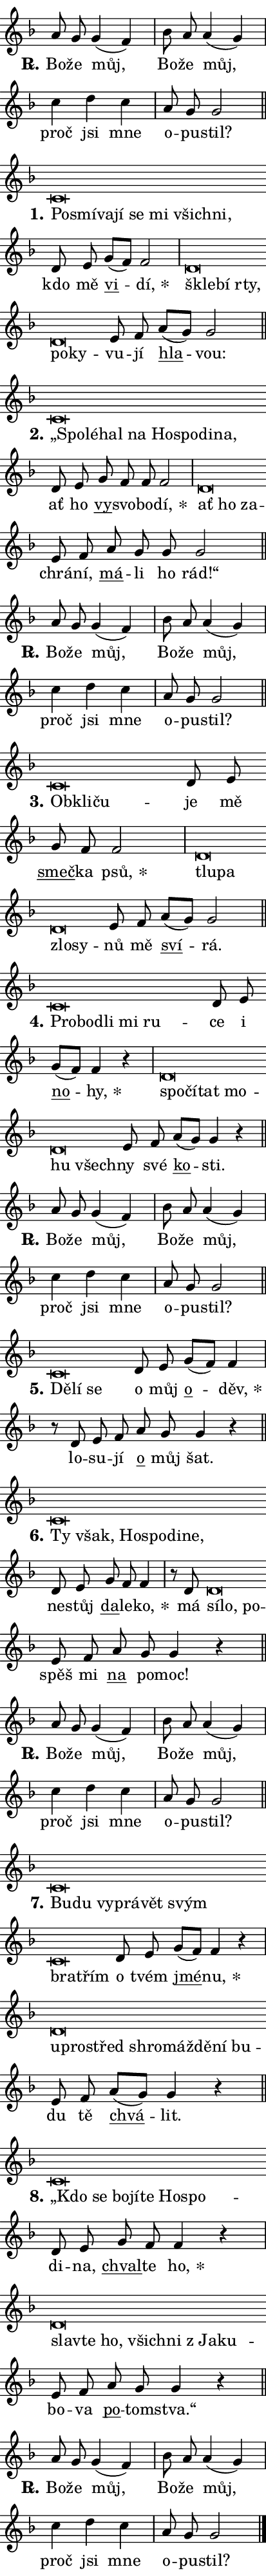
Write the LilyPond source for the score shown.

\version "2.22.1"
\header { tagline = "" }
\paper {
  indent = 0\cm
  top-margin = 0\cm
  right-margin = 0\cm
  bottom-margin = 0\cm
  left-margin = 0\cm
  paper-width = 7\cm
  page-breaking = #ly:one-page-breaking
  system-system-spacing.basic-distance = #11
  score-system-spacing.basic-distance = #11
  ragged-last = ##f
}


%% Author: Thomas Morley
%% https://lists.gnu.org/archive/html/lilypond-user/2020-05/msg00002.html
#(define (line-position grob)
"Returns position of @var[grob} in current system:
   @code{'start}, if at first time-step
   @code{'end}, if at last time-step
   @code{'middle} otherwise
"
  (let* ((col (ly:item-get-column grob))
         (ln (ly:grob-object col 'left-neighbor))
         (rn (ly:grob-object col 'right-neighbor))
         (col-to-check-left (if (ly:grob? ln) ln col))
         (col-to-check-right (if (ly:grob? rn) rn col))
         (break-dir-left
           (and
             (ly:grob-property col-to-check-left 'non-musical #f)
             (ly:item-break-dir col-to-check-left)))
         (break-dir-right
           (and
             (ly:grob-property col-to-check-right 'non-musical #f)
             (ly:item-break-dir col-to-check-right))))
        (cond ((eqv? 1 break-dir-left) 'start)
              ((eqv? -1 break-dir-right) 'end)
              (else 'middle))))

#(define (tranparent-at-line-position vctor)
  (lambda (grob)
  "Relying on @code{line-position} select the relevant enry from @var{vctor}.
Used to determine transparency,"
    (case (line-position grob)
      ((end) (not (vector-ref vctor 0)))
      ((middle) (not (vector-ref vctor 1)))
      ((start) (not (vector-ref vctor 2))))))

noteHeadBreakVisibility =
#(define-music-function (break-visibility)(vector?)
"Makes @code{NoteHead}s transparent relying on @var{break-visibility}"
#{
  \override NoteHead.transparent =
    #(tranparent-at-line-position break-visibility)
#})

#(define delete-ledgers-for-transparent-note-heads
  (lambda (grob)
    "Reads whether a @code{NoteHead} is transparent.
If so this @code{NoteHead} is removed from @code{'note-heads} from
@var{grob}, which is supposed to be @code{LedgerLineSpanner}.
As a result ledgers are not printed for this @code{NoteHead}"
    (let* ((nhds-array (ly:grob-object grob 'note-heads))
           (nhds-list
             (if (ly:grob-array? nhds-array)
                 (ly:grob-array->list nhds-array)
                 '()))
           ;; Relies on the transparent-property being done before
           ;; Staff.LedgerLineSpanner.after-line-breaking is executed.
           ;; This is fragile ...
           (to-keep
             (remove
               (lambda (nhd)
                 (ly:grob-property nhd 'transparent #f))
               nhds-list)))
      ;; TODO find a better method to iterate over grob-arrays, similiar
      ;; to filter/remove etc for lists
      ;; For now rebuilt from scratch
      (set! (ly:grob-object grob 'note-heads)  '())
      (for-each
        (lambda (nhd)
          (ly:pointer-group-interface::add-grob grob 'note-heads nhd))
        to-keep))))

hideNotes = {
  \noteHeadBreakVisibility #begin-of-line-visible
}
unHideNotes = {
  \noteHeadBreakVisibility #all-visible
}

% work-around for resetting accidentals
% https://lilypond.org/doc/v2.23/Documentation/notation/displaying-rhythms#unmetered-music
cadenzaMeasure = {
  \cadenzaOff
  \partial 1024 s1024
  \cadenzaOn
}

#(define-markup-command (accent layout props text) (markup?)
  "Underline accented syllable"
  (interpret-markup layout props
    #{\markup \override #'(offset . 4.3) \underline { #text }#}))

responsum = \markup \concat {
  "R" \hspace #-1.05 \path #0.1 #'((moveto 0 0.07) (lineto 0.9 0.8)) \hspace #0.05 "."
}

\layout {
    \context {
        \Staff
        \remove "Time_signature_engraver"
        \override LedgerLineSpanner.after-line-breaking = #delete-ledgers-for-transparent-note-heads
    }
    \context {
        \Voice {
            \override NoteHead.output-attributes = #'((class . "notehead"))
            \override Hairpin.height = #0.55
        }
    }
    \context {
        \Lyrics {
            \override StanzaNumber.output-attributes = #'((class . "stanzanumber"))
            \override LyricSpace.minimum-distance = #0.9
            \override LyricText.font-name = #"TeX Gyre Schola"
            \override LyricText.font-size = 1
            \override StanzaNumber.font-name = #"TeX Gyre Schola Bold"
            \override StanzaNumber.font-size = 1
        }
    }
}

% magnetic-lyrics.ily
%
%   written by
%     Jean Abou Samra <jean@abou-samra.fr>
%     Werner Lemberg <wl@gnu.org>
%
%   adapted by
%     Jiri Hon <jiri.hon@gmail.com>
%
% Version 2022-Apr-15

% https://www.mail-archive.com/lilypond-user@gnu.org/msg149350.html

#(define (Left_hyphen_pointer_engraver context)
   "Collect syllable-hyphen-syllable occurrences in lyrics and store
them in properties.  This engraver only looks to the left.  For
example, if the lyrics input is @code{foo -- bar}, it does the
following.

@itemize @bullet
@item
Set the @code{text} property of the @code{LyricHyphen} grob between
@q{foo} and @q{bar} to @code{foo}.

@item
Set the @code{left-hyphen} property of the @code{LyricText} grob with
text @q{foo} to the @code{LyricHyphen} grob between @q{foo} and
@q{bar}.
@end itemize

Use this auxiliary engraver in combination with the
@code{lyric-@/text::@/apply-@/magnetic-@/offset!} hook."
   (let ((hyphen #f)
         (text #f))
     (make-engraver
      (acknowledgers
       ((lyric-syllable-interface engraver grob source-engraver)
        (set! text grob)))
      (end-acknowledgers
       ((lyric-hyphen-interface engraver grob source-engraver)
        ;(when (not (grob::has-interface grob 'lyric-space-interface))
          (set! hyphen grob)));)
      ((stop-translation-timestep engraver)
       (when (and text hyphen)
         (ly:grob-set-object! text 'left-hyphen hyphen))
       (set! text #f)
       (set! hyphen #f)))))

#(define (lyric-text::apply-magnetic-offset! grob)
   "If the space between two syllables is less than the value in
property @code{LyricText@/.details@/.squash-threshold}, move the right
syllable to the left so that it gets concatenated with the left
syllable.

Use this function as a hook for
@code{LyricText@/.after-@/line-@/breaking} if the
@code{Left_@/hyphen_@/pointer_@/engraver} is active."
   (let ((hyphen (ly:grob-object grob 'left-hyphen #f)))
     (when hyphen
       (let ((left-text (ly:spanner-bound hyphen LEFT)))
         (when (grob::has-interface left-text 'lyric-syllable-interface)
           (let* ((common (ly:grob-common-refpoint grob left-text X))
                  (this-x-ext (ly:grob-extent grob common X))
                  (left-x-ext
                   (begin
                     ;; Trigger magnetism for left-text.
                     (ly:grob-property left-text 'after-line-breaking)
                     (ly:grob-extent left-text common X)))
                  ;; `delta` is the gap width between two syllables.
                  (delta (- (interval-start this-x-ext)
                            (interval-end left-x-ext)))
                  (details (ly:grob-property grob 'details))
                  (threshold (assoc-get 'squash-threshold details 0.2)))
             (when (< delta threshold)
               (let* (;; We have to manipulate the input text so that
                      ;; ligatures crossing syllable boundaries are not
                      ;; disabled.  For languages based on the Latin
                      ;; script this is essentially a beautification.
                      ;; However, for non-Western scripts it can be a
                      ;; necessity.
                      (lt (ly:grob-property left-text 'text))
                      (rt (ly:grob-property grob 'text))
                      (is-space (grob::has-interface hyphen 'lyric-space-interface))
                      (space (if is-space " " ""))
                      (space-markup (grob-interpret-markup grob " "))
                      (space-size (interval-length (ly:stencil-extent space-markup X)))
                      (extra-delta (if is-space space-size 0))
                      ;; Append new syllable.
                      (ltrt-space (if (and (string? lt) (string? rt))
                                (string-append lt space rt)
                                (make-concat-markup (list lt space rt))))
                      ;; Right-align `ltrt` to the right side.
                      (ltrt-space-markup (grob-interpret-markup
                               grob
                               (make-translate-markup
                                (cons (interval-length this-x-ext) 0)
                                (make-right-align-markup ltrt-space)))))
                 (begin
                   ;; Don't print `left-text`.
                   (ly:grob-set-property! left-text 'stencil #f)
                   ;; Set text and stencil (which holds all collected
                   ;; syllables so far) and shift it to the left.
                   (ly:grob-set-property! grob 'text ltrt-space)
                   (ly:grob-set-property! grob 'stencil ltrt-space-markup)
                   (ly:grob-translate-axis! grob (- (- delta extra-delta)) X))))))))))


#(define (lyric-hyphen::displace-bounds-first grob)
   ;; Make very sure this callback isn't triggered too early.
   (let ((left (ly:spanner-bound grob LEFT))
         (right (ly:spanner-bound grob RIGHT)))
     (ly:grob-property left 'after-line-breaking)
     (ly:grob-property right 'after-line-breaking)
     (ly:lyric-hyphen::print grob)))

squashThreshold = #0.4

\layout {
  \context {
    \Lyrics
    \consists #Left_hyphen_pointer_engraver
    \override LyricText.after-line-breaking =
      #lyric-text::apply-magnetic-offset!
    \override LyricHyphen.stencil = #lyric-hyphen::displace-bounds-first
    \override LyricText.details.squash-threshold = \squashThreshold
    \override LyricHyphen.minimum-distance = 0
    \override LyricHyphen.minimum-length = \squashThreshold
  }
}

squash = \override LyricText.details.squash-threshold = 9999
unSquash = \override LyricText.details.squash-threshold = \squashThreshold

left = \override LyricText.self-alignment-X = #LEFT
unLeft = \revert LyricText.self-alignment-X

starOffset = #(lambda (grob) 
                (let ((x_offset (ly:self-alignment-interface::aligned-on-x-parent grob)))
                  (if (= x_offset 0) 0 (+ x_offset 1.2))))

star = #(define-music-function (syllable)(string?)
"Append star separator at the end of a syllable"
#{
  \once \override LyricText.X-offset = #starOffset
  \lyricmode { \markup {
    #syllable
    \override #'((font-name . "TeX Gyre Schola Bold")) \hspace #0.2 \lower #0.65 \larger "*"
  } }
#})

starAccent = #(define-music-function (syllable)(string?)
"Append star separator at the end of a syllable and make accent"
#{
  \once \override LyricText.X-offset = #starOffset
  \lyricmode { \markup {
    \accent #syllable
    \override #'((font-name . "TeX Gyre Schola Bold")) \hspace #0.2 \lower #0.65 \larger "*"
  } }
#})

breath = #(define-music-function (syllable)(string?)
"Append breathing indicator at the end of a syllable"
#{
  \lyricmode { \markup { #syllable "+" } }
#})

optionalBreath = #(define-music-function (syllable)(string?)
"Append optional breathing indicator at the end of a syllable"
#{
  \lyricmode { \markup { #syllable "(+)" } }
#})


\score {
    <<
        \new Voice = "melody" { \cadenzaOn \key f \major \relative { a'8 g g4( f) \cadenzaMeasure \bar "|" bes8 a a4( g) \cadenzaMeasure \bar "|" c d c \cadenzaMeasure \bar "|" a8 g g2 \cadenzaMeasure \bar "||" \break }
\relative { c'\breve*1/16 \hideNotes \breve*1/16 \bar "" \breve*1/16 \bar "" \breve*1/16 \bar "" \breve*1/16 \bar "" \breve*1/16 \bar "" \breve*1/16 \breve*1/16 \bar "" \unHideNotes d8 e \bar "" g[( f)] f2 \cadenzaMeasure \bar "|" d\breve*1/16 \hideNotes \breve*1/16 \bar "" \breve*1/16 \bar "" \breve*1/16 \breve*1/16 \bar "" \unHideNotes e8 f \bar "" a[( g)] g2 \cadenzaMeasure \bar "||" \break }
\relative { c'\breve*1/16 \hideNotes \breve*1/16 \bar "" \breve*1/16 \bar "" \breve*1/16 \bar "" \breve*1/16 \bar "" \breve*1/16 \bar "" \breve*1/16 \breve*1/16 \bar "" \unHideNotes d8 e \bar "" g f f f2 \cadenzaMeasure \bar "|" d\breve*1/16 \hideNotes \breve*1/16 \breve*1/16 \bar "" \unHideNotes e8 f \bar "" a g g g2 \cadenzaMeasure \bar "||" \break }
\relative { a'8 g g4( f) \cadenzaMeasure \bar "|" bes8 a a4( g) \cadenzaMeasure \bar "|" c d c \cadenzaMeasure \bar "|" a8 g g2 \cadenzaMeasure \bar "||" \break }
\relative { c'\breve*1/16 \hideNotes \breve*1/16 \breve*1/16 \bar "" \unHideNotes d8 e \bar "" g f f2 \cadenzaMeasure \bar "|" d\breve*1/16 \hideNotes \breve*1/16 \bar "" \breve*1/16 \breve*1/16 \bar "" \unHideNotes e8 f \bar "" a[( g)] g2 \cadenzaMeasure \bar "||" \break }
\relative { c'\breve*1/16 \hideNotes \breve*1/16 \bar "" \breve*1/16 \bar "" \breve*1/16 \breve*1/16 \bar "" \unHideNotes d8 e \bar "" g[( f)] f4 r \cadenzaMeasure \bar "|" d\breve*1/16 \hideNotes \breve*1/16 \bar "" \breve*1/16 \bar "" \breve*1/16 \bar "" \breve*1/16 \breve*1/16 \bar "" \unHideNotes e8 f \bar "" a[( g)] g4 r \cadenzaMeasure \bar "||" \break }
\relative { a'8 g g4( f) \cadenzaMeasure \bar "|" bes8 a a4( g) \cadenzaMeasure \bar "|" c d c \cadenzaMeasure \bar "|" a8 g g2 \cadenzaMeasure \bar "||" \break }
\relative { c'\breve*1/16 \hideNotes \breve*1/16 \breve*1/16 \bar "" \unHideNotes d8 e \bar "" g[( f)] f4 \cadenzaMeasure \bar "|" r8 d e f \bar "" a g g4 r \cadenzaMeasure \bar "||" \break }
\relative { c'\breve*1/16 \hideNotes \breve*1/16 \bar "" \breve*1/16 \bar "" \breve*1/16 \bar "" \breve*1/16 \breve*1/16 \bar "" \unHideNotes d8 e \bar "" g f f4 \cadenzaMeasure \bar "|" r8 d d\breve*1/16 \hideNotes \breve*1/16 \breve*1/16 \bar "" \unHideNotes e8 f \bar "" a g g4 r \cadenzaMeasure \bar "||" \break }
\relative { a'8 g g4( f) \cadenzaMeasure \bar "|" bes8 a a4( g) \cadenzaMeasure \bar "|" c d c \cadenzaMeasure \bar "|" a8 g g2 \cadenzaMeasure \bar "||" \break }
\relative { c'\breve*1/16 \hideNotes \breve*1/16 \bar "" \breve*1/16 \bar "" \breve*1/16 \bar "" \breve*1/16 \bar "" \breve*1/16 \bar "" \breve*1/16 \breve*1/16 \bar "" \unHideNotes d8 e \bar "" g[( f)] f4 r \cadenzaMeasure \bar "|" d\breve*1/16 \hideNotes \breve*1/16 \bar "" \breve*1/16 \bar "" \breve*1/16 \bar "" \breve*1/16 \bar "" \breve*1/16 \breve*1/16 \bar "" \unHideNotes e8 f \bar "" a[( g)] g4 r \cadenzaMeasure \bar "||" \break }
\relative { c'\breve*1/16 \hideNotes \breve*1/16 \bar "" \breve*1/16 \bar "" \breve*1/16 \bar "" \breve*1/16 \bar "" \breve*1/16 \breve*1/16 \bar "" \unHideNotes d8 e \bar "" g f f4 r \cadenzaMeasure \bar "|" d\breve*1/16 \hideNotes \breve*1/16 \bar "" \breve*1/16 \bar "" \breve*1/16 \bar "" \breve*1/16 \bar "" \breve*1/16 \breve*1/16 \bar "" \unHideNotes e8 f \bar "" a g g4 r \cadenzaMeasure \bar "||" \break }
\relative { a'8 g g4( f) \cadenzaMeasure \bar "|" bes8 a a4( g) \cadenzaMeasure \bar "|" c d c \cadenzaMeasure \bar "|" a8 g g2 \cadenzaMeasure \bar "||" \break } \bar "|." }
        \new Lyrics \lyricsto "melody" { \lyricmode { \set stanza = \responsum
Bo -- že můj, Bo -- že můj, proč jsi mne o -- pu -- stil?
\set stanza = "1."
\left Po -- \squash smí -- va -- jí se mi všich -- ni, \unLeft \unSquash kdo mě \markup \accent vi -- \star dí, \left škle -- \squash bí rty, po -- ky -- \unLeft \unSquash vu -- jí \markup \accent hla -- vou:
\set stanza = "2."
\left „Spo -- \squash lé -- hal na Ho -- spo -- di -- na, \unLeft \unSquash ať ho \markup \accent vy -- svo -- bo -- \star dí, \left ať \squash ho za -- \unLeft \unSquash chrá -- ní, \markup \accent má -- li ho rád!“
\set stanza = \responsum
Bo -- že můj, Bo -- že můj, proč jsi mne o -- pu -- stil?
\set stanza = "3."
\left Ob -- \squash kli -- ču -- \unLeft \unSquash je mě \markup \accent smeč -- ka \star psů, \left tlu -- \squash pa zlo -- sy -- \unLeft \unSquash nů mě \markup \accent sví -- rá.
\set stanza = "4."
\left Pro -- \squash bod -- li mi ru -- \unLeft \unSquash ce i \markup \accent no -- \star hy, \left spo -- \squash čí -- tat mo -- hu všech -- \unLeft \unSquash ny své \markup \accent ko -- sti.
\set stanza = \responsum
Bo -- že můj, Bo -- že můj, proč jsi mne o -- pu -- stil?
\set stanza = "5."
\left Dě -- \squash lí se \unLeft \unSquash o můj \markup \accent o -- \star děv, lo -- su -- jí \markup \accent o můj šat.
\set stanza = "6."
\left Ty \squash však, Ho -- spo -- di -- ne, \unLeft \unSquash ne -- stůj \markup \accent da -- le -- \star ko, má \left sí -- \squash lo, po -- \unLeft \unSquash spěš mi \markup \accent na po -- moc!
\set stanza = \responsum
Bo -- že můj, Bo -- že můj, proč jsi mne o -- pu -- stil?
\set stanza = "7."
\left Bu -- \squash du vy -- prá -- vět svým bra -- třím \unLeft \unSquash o tvém \markup \accent jmé -- \star nu, \left upro -- \squash střed shro -- máž -- dě -- ní bu -- \unLeft \unSquash du tě \markup \accent chvá -- lit.
\set stanza = "8."
\left „Kdo \squash se bo -- jí -- te Ho -- spo -- \unLeft \unSquash di -- na, \markup \accent chval -- te \star ho, \left sla -- \squash vte ho, všich -- ni "z Ja" -- ku -- \unLeft \unSquash bo -- va \markup \accent po -- tom -- stva.“
\set stanza = \responsum
Bo -- že můj, Bo -- že můj, proč jsi mne o -- pu -- stil? } }
    >>
    \layout {}
}
